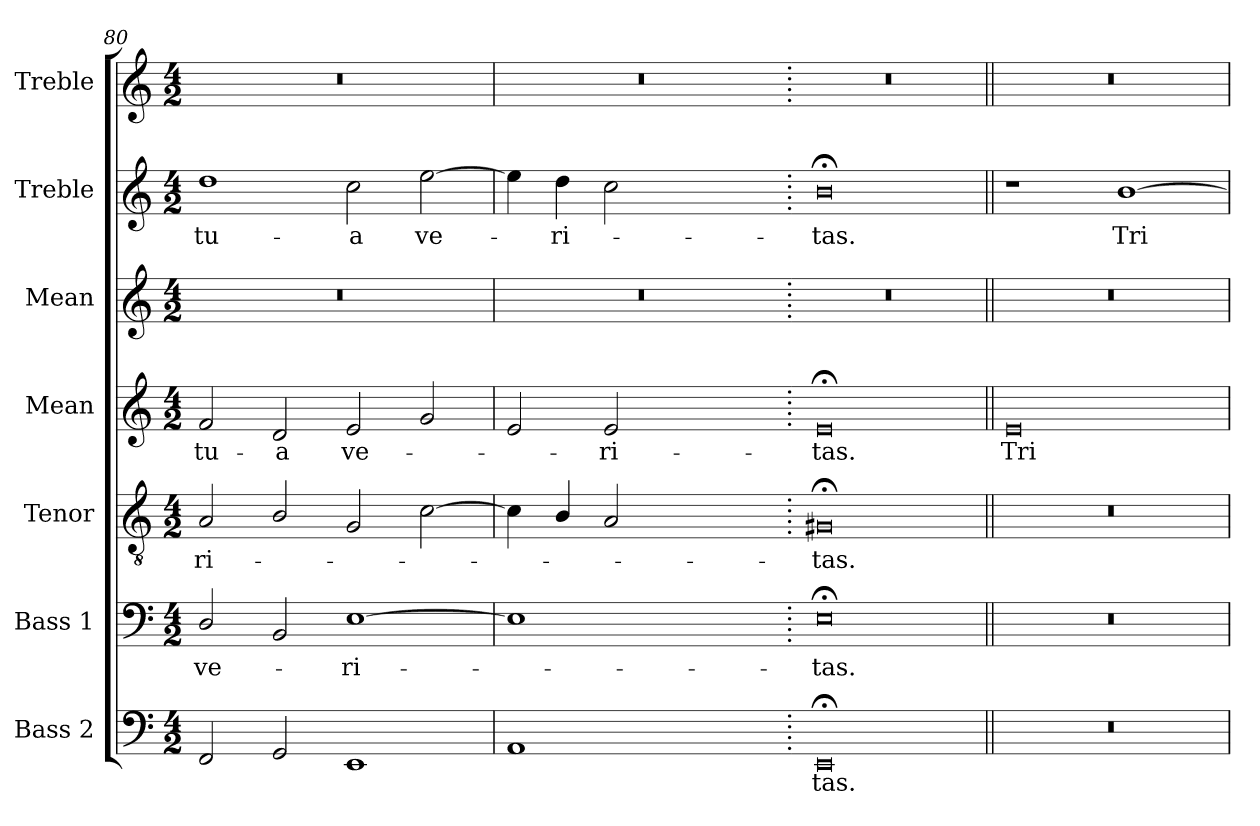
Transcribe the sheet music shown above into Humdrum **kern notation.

**kern	**text	**kern	**text	**kern	**text	**kern	**text	**kern	**kern	**text	**kern
*part7	*part7	*part6	*part6	*part5	*part5	*part4	*part4	*part3	*part2	*part2	*part1
*staff7	*staff7	*staff6	*staff6	*staff5	*staff5	*staff4	*staff4	*staff3	*staff2	*staff2	*staff1
*I"Bass 2	*	*I"Bass 1	*	*I"Tenor	*	*I"Mean	*	*I"Mean	*I"Treble	*	*I"Treble
*I'B2.	*	*I'B1.	*	*I'T.	*	*I'M.	*	*I'M.	*I'Tr.	*	*I'Tr.
*clefF4	*	*clefF4	*	*clefGv2	*	*clefG2	*	*clefG2	*clefG2	*	*clefG2
*	*	*	*	*ITrd7c12	*	*	*	*	*	*	*
*k[]	*	*k[]	*	*k[]	*	*k[]	*	*k[]	*k[]	*	*k[]
*C:	*	*C:	*	*C:	*	*C:	*	*C:	*C:	*	*C:
*M4/2	*	*M4/2	*	*M4/2	*	*M4/2	*	*M4/2	*M4/2	*	*M4/2
=80	=80	=80	=80	=80	=80	=80	=80	=80	=80	=80	=80
!	!	!	!LO:LY:b:color=#000000	!	!	!	!	!	!	!	!
!	!	!	!	!	!LO:LY:b:color=#000000	!	!	!	!	!	!
!	!	!	!	!	!	!	!LO:LY:b:color=#000000	!LO:N:vis=1	!	!	!
!	!	!	!	!	!	!	!	!	!	!LO:LY:b:color=#000000	!LO:N:vis=1
2FFi/	.	2Di/	ve-	2AAi/	-ri-	2fi/	tu-	0r	1ddi	tu-	0r
!	!	!	!	!	!	!	!LO:LY:b:color=#000000	!	!	!	!
2GGi/	.	2BBi/	.	2BBi/	.	2di/	-a	.	.	.	.
!	!	!	!LO:LY:b:color=#000000	!	!	!	!	!	!	!	!
!	!	!	!	!	!	!	!LO:LY:b:color=#000000	!	!	!	!
!	!	!	!	!	!	!	!	!	!	!LO:LY:b:color=#000000	!
1EEi	.	[1Ei	-ri-	2GGi/	.	2ei/	ve-	.	2cci\	-a	.
!	!	!	!	!	!	!	!	!	!	!LO:LY:b:color=#000000	!
.	.	.	.	[2Ci\	.	2gi/	.	.	[2eei\	ve-	.
=81	=81	=81	=81	=81	=81	=81	=81	=81	=81	=81	=81
1AAi	.	1Ei]	.	4Ci\]	.	2ei/	.	0r	4eei\]	.	0r
!	!	!	!	!	!	!	!	!	!	!LO:LY:b:color=#000000	!
.	.	.	.	4BBi/	.	.	.	.	4ddi\	-ri-	.
!	!	!	!	!	!	!	!LO:LY:b:color=#000000	!	!	!	!
.	.	.	.	2AAi/	.	2ei/	-ri-	.	2cci\	.	.
1ryy	.	1ryy	.	1ryy	.	1ryy	.	.	1ryy	.	.
=82.	=82.	=82.	=82.	=82.	=82.	=82.	=82.	=82.	=82.	=82.	=82.
!	!LO:LY:b:color=#000000	!	!	!	!	!	!	!	!	!	!
!	!	!	!LO:LY:b:color=#000000	!	!	!	!	!	!	!	!
!	!	!	!	!	!LO:LY:b:color=#000000	!	!	!	!	!	!
!	!	!	!	!	!	!	!LO:LY:b:color=#000000	!LO:N:vis=1	!	!	!
!	!	!	!	!	!	!	!	!	!	!LO:LY:b:color=#000000	!LO:N:vis=1
0EE;i	-tas.	0E;i	-tas.	0GG#X;i	-tas.	0e;i	-tas.	0r	0b;i	-tas.	0r
!!LO:PB:g=z
=83||	=83||	=83||	=83||	=83||	=83||	=83||	=83||	=83||	=83||	=83||	=83||
!LO:N:vis=1	!	!LO:N:vis=1	!	!LO:N:vis=1	!	!	!	!	!	!	!
!	!	!	!	!	!	!	!LO:LY:b:color=#000000	!LO:N:vis=1	!	!	!LO:N:vis=1
0r	.	0r	.	0r	.	0ei	Tri-	0r	1r	.	0r
!	!	!	!	!	!	!	!	!	!	!LO:LY:b:color=#000000	!
.	.	.	.	.	.	.	.	.	[1bi	Tri-	.
=	=	=	=	=	=	=	=	=	=	=	=
*-	*-	*-	*-	*-	*-	*-	*-	*-	*-	*-	*-
